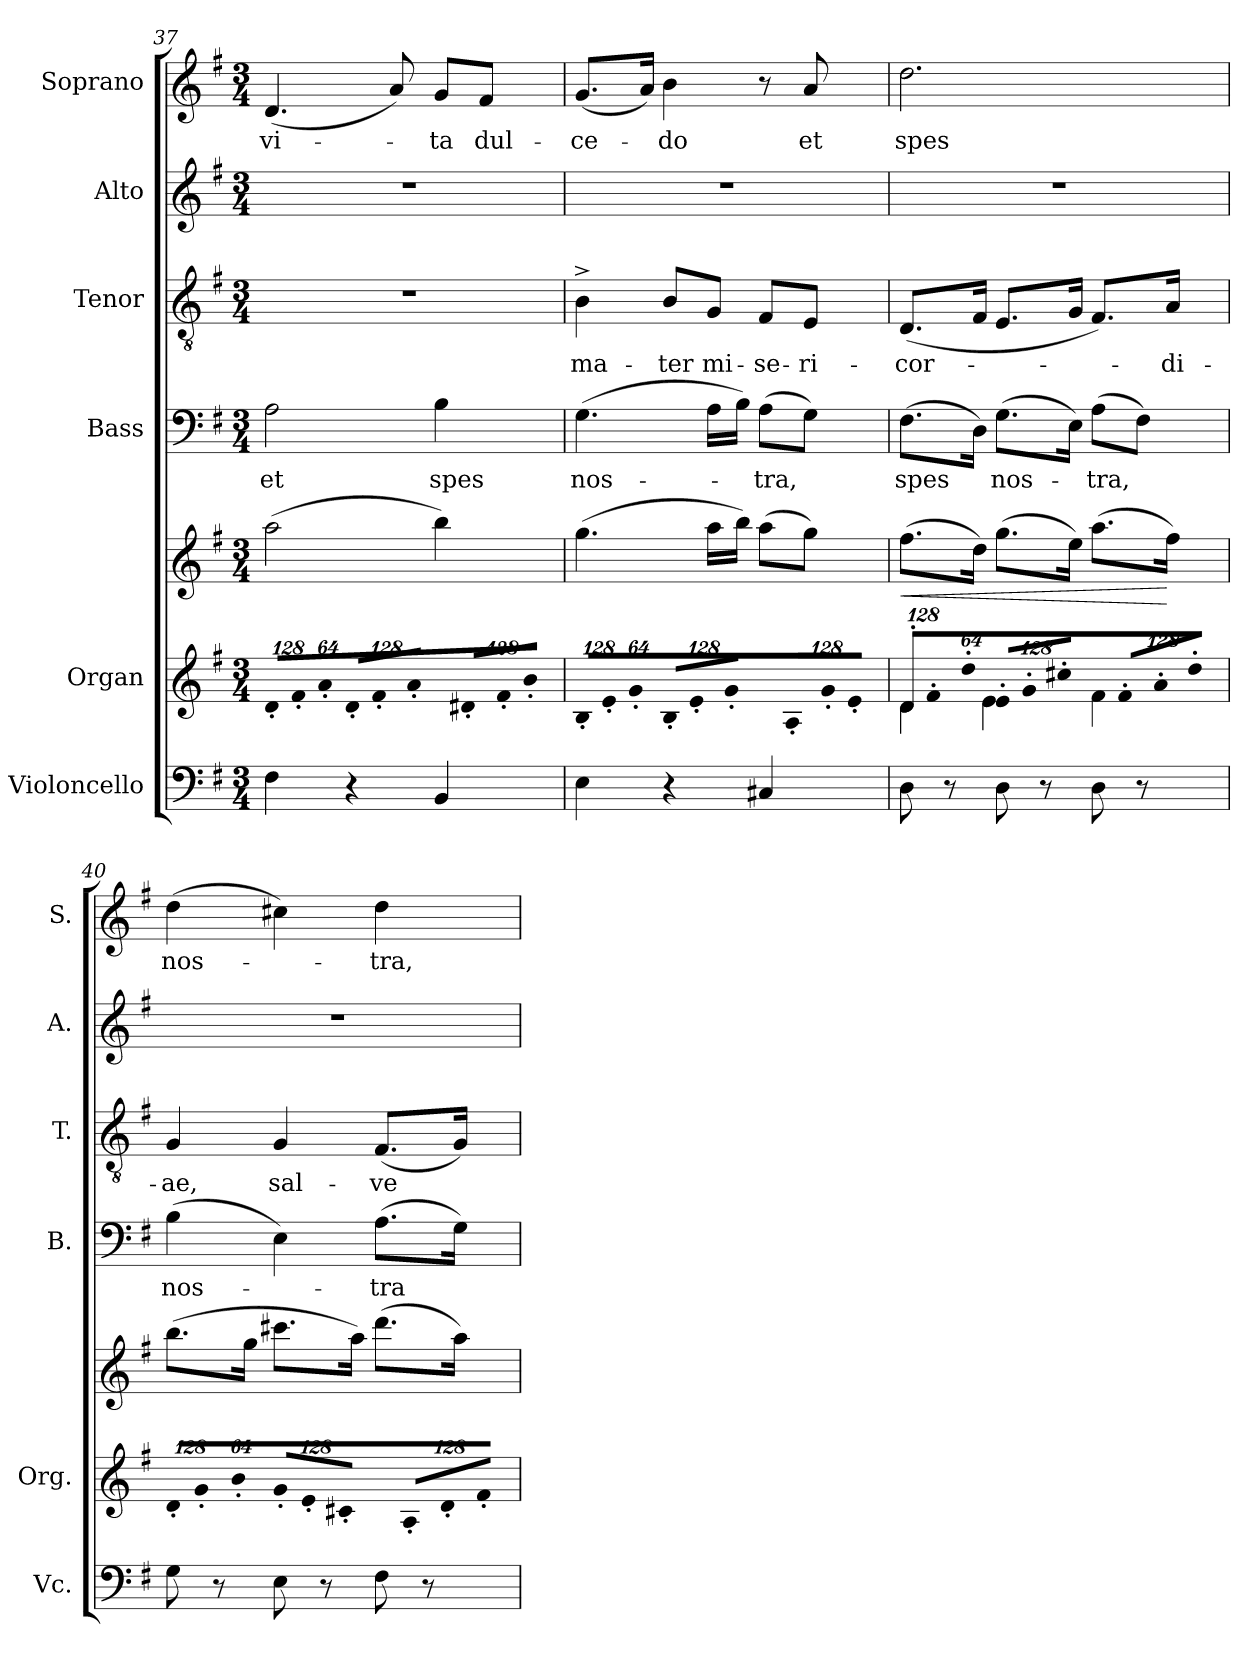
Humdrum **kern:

**kern	**kern	**kern	**dynam	**kern	**text	**kern	**text	**kern	**kern	**text
*part6	*part5	*part5	*part5	*part4	*part4	*part3	*part3	*part2	*part1	*part1
*staff7	*staff6	*staff5	*staff5/6	*staff4	*staff4	*staff3	*staff3	*staff2	*staff1	*staff1
*I"Violoncello	*I"Organ	*	*	*I"Bass	*	*I"Tenor	*	*I"Alto	*I"Soprano	*
*I'Vc.	*I'Org.	*	*	*I'B.	*	*I'T.	*	*I'A.	*I'S.	*
!!LO:LB:g=z
*clefF4	*clefG2	*clefG2	*	*clefF4	*	*clefGv2	*	*clefG2	*clefG2	*
*	*	*	*	*	*	*ITrd7c12	*	*	*	*
*k[f#]	*k[f#]	*k[f#]	*	*k[f#]	*	*k[f#]	*	*k[f#]	*k[f#]	*
*G:	*G:	*G:	*	*G:	*	*G:	*	*G:	*G:	*
*M3/4	*M3/4	*M3/4	*	*M3/4	*	*M3/4	*	*M3/4	*M3/4	*
*	*Xbrackettup	*	*	*	*	*	*	*	*	*
=37	=37	=37	=37	=37	=37	=37	=37	=37	=37	=37
!	!LO:N:vis=8	!	!	!	!	!	!	!	!	!
!	!	!	!	!	!LO:LY:b:color=#000000	!LO:N:vis=1	!	!LO:N:vis=1	!	!
!	!	!	!	!	!	!	!	!	!	!LO:LY:b:color=#000000
4F#i\	1024%85d'i/L	(2aai\	.	2Ai\	et	2.r	.	2.r	(4.di/	vi-
!	!LO:N:vis=8	!	!	!	!	!	!	!	!	!
.	1024%85f#'i/	.	.	.	.	.	.	.	.	.
!	!LO:N:vis=8	!	!	!	!	!	!	!	!	!
.	512%43a'i/J	.	.	.	.	.	.	.	.	.
!	!LO:N:vis=8	!	!	!	!	!	!	!	!	!
4r	1024%85d'i/L	.	.	.	.	.	.	.	.	.
!	!LO:N:vis=8	!	!	!	!	!	!	!	!	!
.	1024%85f#'i/	.	.	.	.	.	.	.	.	.
.	.	.	.	.	.	.	.	.	8ai/)	.
!	!LO:N:vis=8	!	!	!	!	!	!	!	!	!
.	512%43a'i/J	.	.	.	.	.	.	.	.	.
!	!LO:N:vis=8	!	!	!	!	!	!	!	!	!
!	!	!	!	!	!LO:LY:b:color=#000000	!	!	!	!	!
!	!	!	!	!	!	!	!	!	!	!LO:LY:b:color=#000000
4BBi/	1024%85d#X'i/L	4bbi\)	.	4Bi\	spes	.	.	.	8gi/L	-ta
!	!LO:N:vis=8	!	!	!	!	!	!	!	!	!
.	1024%85f#'i/	.	.	.	.	.	.	.	.	.
!	!	!	!	!	!	!	!	!	!	!LO:LY:b:color=#000000
.	.	.	.	.	.	.	.	.	8f#i/J	dul-
!	!LO:N:vis=8	!	!	!	!	!	!	!	!	!
.	512%43b'i/J	.	.	.	.	.	.	.	.	.
=38	=38	=38	=38	=38	=38	=38	=38	=38	=38	=38
!	!LO:N:vis=8	!	!	!	!	!	!	!	!	!
!	!	!	!	!	!LO:LY:b:color=#000000	!	!	!	!	!
!	!	!	!	!	!	!	!LO:LY:b:color=#000000	!LO:N:vis=1	!	!
!	!	!	!	!	!	!	!	!	!	!LO:LY:b:color=#000000
4Ei\	1024%85B'i/L	(4.ggi\	.	(4.Gi\	nos-	4BB^i\	ma-	2.r	(8.gi/L	-ce-
!	!LO:N:vis=8	!	!	!	!	!	!	!	!	!
.	1024%85e'i/	.	.	.	.	.	.	.	.	.
!	!LO:N:vis=8	!	!	!	!	!	!	!	!	!
.	512%43g'i/J	.	.	.	.	.	.	.	.	.
.	.	.	.	.	.	.	.	.	16ai/Jk)	.
!	!LO:N:vis=8	!	!	!	!	!	!	!	!	!
!	!	!	!	!	!	!	!LO:LY:b:color=#000000	!	!	!
!	!	!	!	!	!	!	!	!	!	!LO:LY:b:color=#000000
4r	1024%85B'i/L	.	.	.	.	8BBi/L	-ter	.	4bi\	-do
!	!LO:N:vis=8	!	!	!	!	!	!	!	!	!
.	1024%85e'i/	.	.	.	.	.	.	.	.	.
!	!	!	!	!	!	!	!LO:LY:b:color=#000000	!	!	!
.	.	16aai\LL	.	16Ai\LL	.	8GGi/J	mi-	.	.	.
!	!LO:N:vis=8	!	!	!	!	!	!	!	!	!
.	512%43g'i/J	.	.	.	.	.	.	.	.	.
.	.	16bbi\JJ)	.	16Bi\JJ)	.	.	.	.	.	.
!	!LO:N:vis=8	!	!	!	!	!	!	!	!	!
!	!	!	!	!	!LO:LY:b:color=#000000	!	!	!	!	!
!	!	!	!	!	!	!	!LO:LY:b:color=#000000	!	!	!
4C#Xi/	1024%85A'i/L	(8aai\L	.	(8Ai\L	-tra,	8FF#i/L	-se-	.	8r	.
!	!LO:N:vis=8	!	!	!	!	!	!	!	!	!
.	1024%85g'i/	.	.	.	.	.	.	.	.	.
!	!	!	!	!	!	!	!LO:LY:b:color=#000000	!	!	!
!	!	!	!	!	!	!	!	!	!	!LO:LY:b:color=#000000
.	.	8ggi\J)	.	8Gi\J)	.	8EEi/J	-ri-	.	8ai/	et
!	!LO:N:vis=8	!	!	!	!	!	!	!	!	!
.	512%43e'i/J	.	.	.	.	.	.	.	.	.
=39	=39	=39	=39	=39	=39	=39	=39	=39	=39	=39
!	!LO:N:vis=8	!	!LO:HP:b	!	!	!	!	!	!	!
*	*^	*	*	*	*	*	*	*	*	*
!	!	!	!	!	!	!LO:LY:b:color=#000000	!	!	!	!	!
!	!	!	!	!	!	!	!	!LO:LY:b:color=#000000	!LO:N:vis=1	!	!
!	!	!	!	!	!	!	!	!	!	!	!LO:LY:b:color=#000000
8Di\	1024%85d'i/L	4di\	(8.ff#i\L	<	(8.F#i\L	spes	(8.DDi/L	-cor-	2.r	2.ddi\	spes
!	!LO:N:vis=8	!	!	!	!	!	!	!	!	!	!
.	1024%85f#'i/	.	.	.	.	.	.	.	.	.	.
8r	.	.	.	.	.	.	.	.	.	.	.
!	!LO:N:vis=8	!	!	!	!	!	!	!	!	!	!
.	512%43dd'i/J	.	.	.	.	.	.	.	.	.	.
.	.	.	16ddi\Jk)	.	16Di\Jk)	.	16FF#i/Jk	.	.	.	.
!	!LO:N:vis=8	!	!	!	!	!	!	!	!	!	!
!	!	!	!	!	!	!LO:LY:b:color=#000000	!	!	!	!	!
8Di\	1024%85e'i/L	4ei\	(8.ggi\L	.	(8.Gi\L	nos-	8.EEi/L	.	.	.	.
!	!LO:N:vis=8	!	!	!	!	!	!	!	!	!	!
.	1024%85g'i/	.	.	.	.	.	.	.	.	.	.
8r	.	.	.	.	.	.	.	.	.	.	.
!	!LO:N:vis=8	!	!	!	!	!	!	!	!	!	!
.	512%43cc#X'i/J	.	.	.	.	.	.	.	.	.	.
.	.	.	16eei\Jk)	.	16Ei\Jk)	.	16GGi/Jk	.	.	.	.
!	!LO:N:vis=8	!	!	!	!	!	!	!	!	!	!
!	!	!	!	!	!	!LO:LY:b:color=#000000	!	!	!	!	!
8Di\	1024%85f#'i/L	4f#i\	(8.aai\L	.	(8Ai\L	-tra,	8.FF#i/L)	.	.	.	.
!	!LO:N:vis=8	!	!	!	!	!	!	!	!	!	!
.	1024%85a'i/	.	.	.	.	.	.	.	.	.	.
8r	.	.	.	.	8F#i\J)	.	.	.	.	.	.
!	!LO:N:vis=8	!	!	!	!	!	!	!	!	!	!
.	512%43dd'i/J	.	.	.	.	.	.	.	.	.	.
!	!	!	!	!	!	!	!	!LO:LY:b:color=#000000	!	!	!
.	.	.	16ff#i\Jk)	[	.	.	16AAi/Jk	-di-	.	.	.
*	*v	*v	*	*	*	*	*	*	*	*	*
=40	=40	=40	=40	=40	=40	=40	=40	=40	=40	=40
!	!LO:N:vis=8	!	!	!	!	!	!	!	!	!
!	!	!	!	!	!LO:LY:b:color=#000000	!	!	!	!	!
!	!	!	!	!	!	!	!LO:LY:b:color=#000000	!LO:N:vis=1	!	!
!	!	!	!	!	!	!	!	!	!	!LO:LY:b:color=#000000
8Gi\	1024%85d'i/L	(8.bbi\L	.	(4Bi\	nos-	4GGi/	-ae,	2.r	(4ddi\	nos-
!	!LO:N:vis=8	!	!	!	!	!	!	!	!	!
.	1024%85g'i/	.	.	.	.	.	.	.	.	.
8r	.	.	.	.	.	.	.	.	.	.
!	!LO:N:vis=8	!	!	!	!	!	!	!	!	!
.	512%43b'i/J	.	.	.	.	.	.	.	.	.
.	.	16ggi\Jk	.	.	.	.	.	.	.	.
!	!LO:N:vis=8	!	!	!	!	!	!	!	!	!
!	!	!	!	!	!	!	!LO:LY:b:color=#000000	!	!	!
8Ei\	1024%85g'i/L	8.ccc#Xi\L	.	4Ei\)	.	4GGi/	sal-	.	4cc#Xi\)	.
!	!LO:N:vis=8	!	!	!	!	!	!	!	!	!
.	1024%85e'i/	.	.	.	.	.	.	.	.	.
8r	.	.	.	.	.	.	.	.	.	.
!	!LO:N:vis=8	!	!	!	!	!	!	!	!	!
.	512%43c#X'i/J	.	.	.	.	.	.	.	.	.
.	.	16aai\Jk)	.	.	.	.	.	.	.	.
!	!LO:N:vis=8	!	!	!	!	!	!	!	!	!
!	!	!	!	!	!LO:LY:b:color=#000000	!	!	!	!	!
!	!	!	!	!	!	!	!LO:LY:b:color=#000000	!	!	!
!	!	!	!	!	!	!	!	!	!	!LO:LY:b:color=#000000
8F#i\	1024%85A'i/L	(8.dddi\L	.	(8.Ai\L	-tra	(8.FF#i/L	-ve	.	4ddi\	-tra,
!	!LO:N:vis=8	!	!	!	!	!	!	!	!	!
.	1024%85d'i/	.	.	.	.	.	.	.	.	.
8r	.	.	.	.	.	.	.	.	.	.
!	!LO:N:vis=8	!	!	!	!	!	!	!	!	!
.	512%43f#'i/J	.	.	.	.	.	.	.	.	.
.	.	16aai\Jk)	.	16Gi\Jk)	.	16GGi/Jk)	.	.	.	.
=	=	=	=	=	=	=	=	=	=	=
*-	*-	*-	*-	*-	*-	*-	*-	*-	*-	*-
